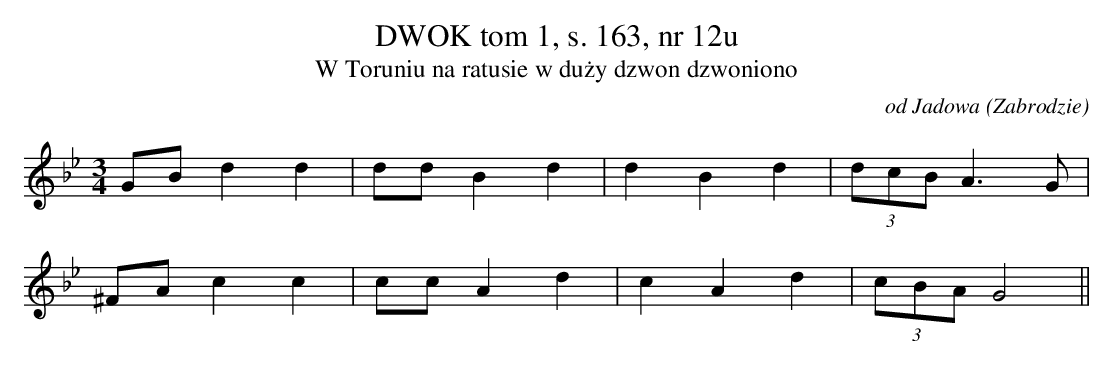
X:1
T: DWOK tom 1, s. 163, nr 12u
T: W Toruniu na ratusie w duży dzwon dzwoniono
O: od Jadowa (Zabrodzie)
M: 3/4
L: 1/8
K: Bb
GBd2d2 | ddB2d2 | d2B2d2 | (3dcB A3G|
^FAc2c2 | ccA2d2 | c2A2d2 | (3cBA G4||
